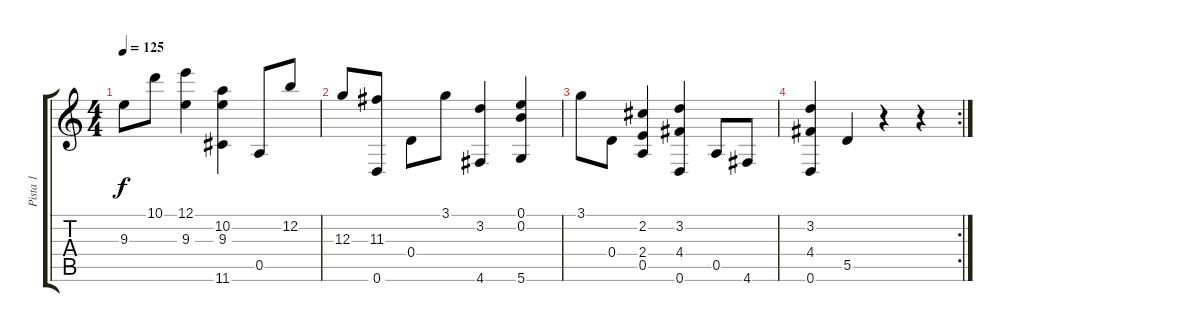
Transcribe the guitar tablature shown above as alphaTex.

\track ("Pista 1" "Pista 1") {instrument acousticguitarnylon}
\staff {score tabs}
\tuning (E4 B3 G3 D3 A2 D2) {hide}
\ts (4 4)
\tempo 125
\clef g2
\ks c
9.3.8{dy f} 10.1.8 (12.1 9.3).4 (10.2 9.3 11.6).4 0.5.8 12.2.8 |
12.3.8 (11.3 0.6).8 0.4.8 3.1.8 (3.2 4.6).4 (0.1 0.2 5.6).4 |
3.1.8 0.4.8 (2.2 2.4 0.5).4 (3.2 4.4 0.6).4 0.5.8 4.6.8 |
\rc 2
(3.2 4.4 0.6).4 5.5.4 r.4 r.4
